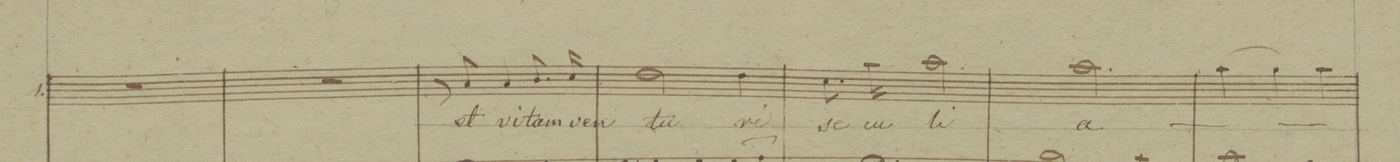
**kern	**text	**dynam
*I"1.	*	*
*clefC1	*	*
*k[b-]	*	*
*M3/4	*	*
2.r	.	.
=175	=175	=175
2.r	.	.
=176	=176	=176
8r	.	.
8f/	et	.
4f/	vi-	.
8.g/	-tam	.
16a/	ven-	.
=177	=177	=177
2b-\	-tu-	.
4b-\	-ri	.
=178	=178	=178
8.a\	se-	.
16ff\	-cu-	.
2ff\	-li	.
=179	=179	=179
2.ff\	a-	.
=180	=180	=180
(4ff\	.	.
4ee\)	.	.
4ff\	.	.
=181	=181	=181
*-	*-	*-
